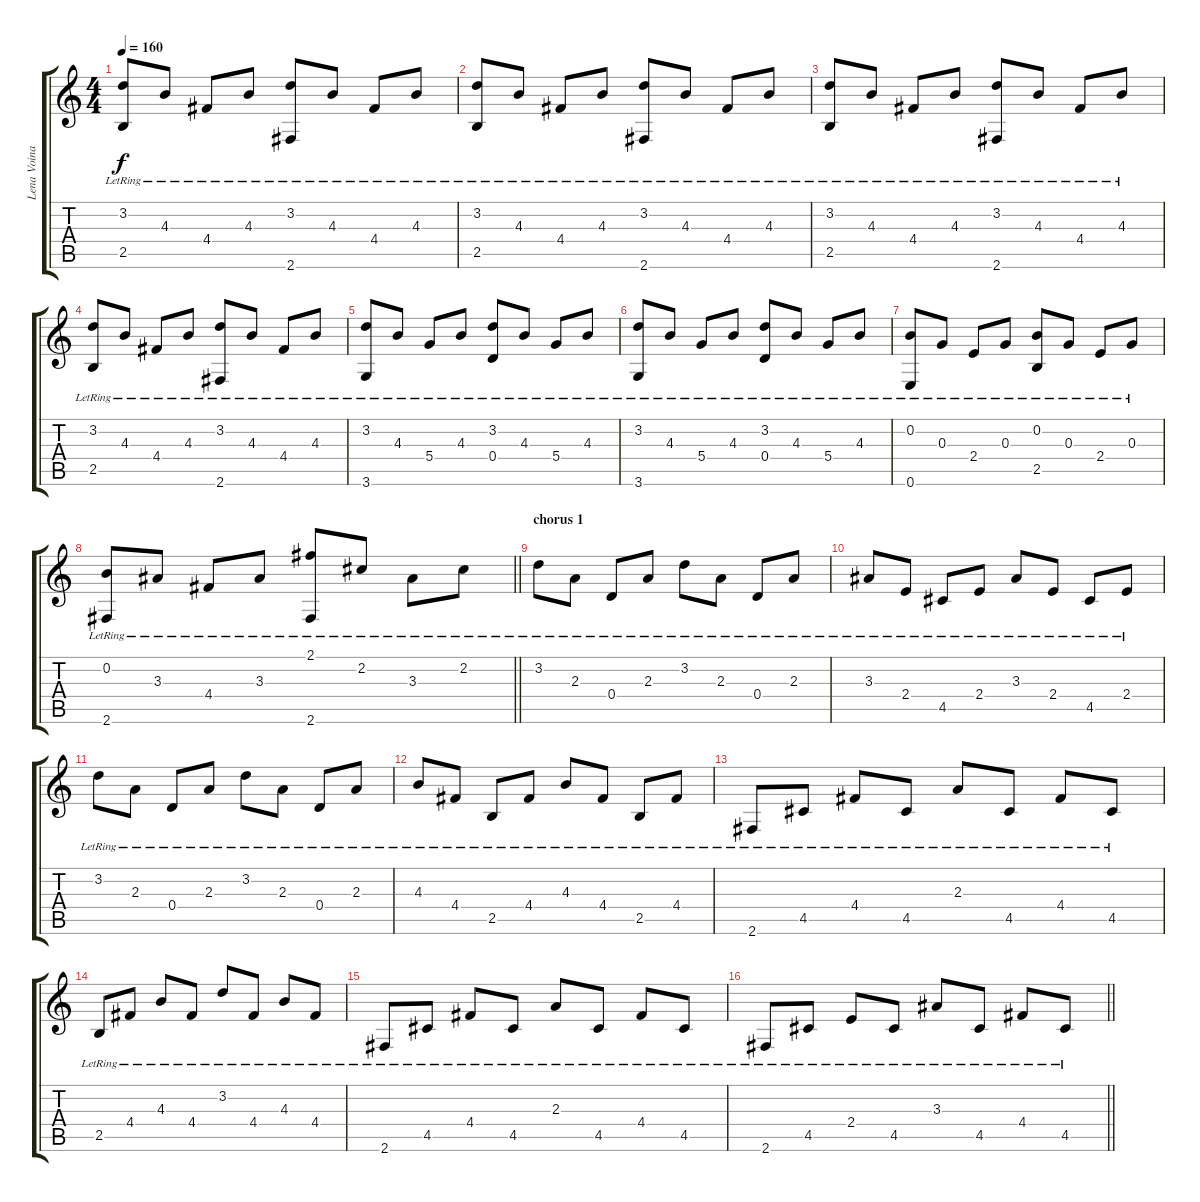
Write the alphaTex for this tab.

\track ("Lena Voinarovskaya " "Lena Voina") {instrument acousticguitarsteel}
\staff {score tabs}
\tuning (E4 B3 G3 D3 A2 E2) {hide}
\ts (4 4)
\tempo 160
\clef g2
\ks c
(3.2{lr} 2.5{lr}).8{dy f} 4.3{lr}.8 4.4{lr}.8 4.3{lr}.8 (3.2{lr} 2.6{lr}).8 4.3{lr}.8 4.4{lr}.8 4.3{lr}.8 |
(3.2{lr} 2.5{lr}).8 4.3{lr}.8 4.4{lr}.8 4.3{lr}.8 (3.2{lr} 2.6{lr}).8 4.3{lr}.8 4.4{lr}.8 4.3{lr}.8 |
(3.2{lr} 2.5{lr}).8 4.3{lr}.8 4.4{lr}.8 4.3{lr}.8 (3.2{lr} 2.6{lr}).8 4.3{lr}.8 4.4{lr}.8 4.3{lr}.8 |
(3.2{lr} 2.5{lr}).8 4.3{lr}.8 4.4{lr}.8 4.3{lr}.8 (3.2{lr} 2.6{lr}).8 4.3{lr}.8 4.4{lr}.8 4.3{lr}.8 |
(3.2{lr} 3.6{lr}).8 4.3{lr}.8 5.4{lr}.8 4.3{lr}.8 (3.2{lr} 0.4{lr}).8 4.3{lr}.8 5.4{lr}.8 4.3{lr}.8 |
(3.2{lr} 3.6{lr}).8 4.3{lr}.8 5.4{lr}.8 4.3{lr}.8 (3.2{lr} 0.4{lr}).8 4.3{lr}.8 5.4{lr}.8 4.3{lr}.8 |
(0.2{lr} 0.6{lr}).8 0.3{lr}.8 2.4{lr}.8 0.3{lr}.8 (0.2{lr} 2.5{lr}).8 0.3{lr}.8 2.4{lr}.8 0.3{lr}.8 |
\barLineRight lightlight
(0.2{lr} 2.6{lr}).8 3.3{lr}.8 4.4{lr}.8 3.3{lr}.8 (2.1{lr} 2.6{lr}).8 2.2{lr}.8 3.3{lr}.8 2.2{lr}.8 |
\section ("" "chorus 1")
3.2{lr}.8 2.3{lr}.8 0.4{lr}.8 2.3{lr}.8 3.2{lr}.8 2.3{lr}.8 0.4{lr}.8 2.3{lr}.8 |
3.3{lr}.8 2.4{lr}.8 4.5{lr}.8 2.4{lr}.8 3.3{lr}.8 2.4{lr}.8 4.5{lr}.8 2.4{lr}.8 |
3.2{lr}.8 2.3{lr}.8 0.4{lr}.8 2.3{lr}.8 3.2{lr}.8 2.3{lr}.8 0.4{lr}.8 2.3{lr}.8 |
4.3{lr}.8 4.4{lr}.8 2.5{lr}.8 4.4{lr}.8 4.3{lr}.8 4.4{lr}.8 2.5{lr}.8 4.4{lr}.8 |
2.6{lr}.8 4.5{lr}.8 4.4{lr}.8 4.5{lr}.8 2.3{lr}.8 4.5{lr}.8 4.4{lr}.8 4.5{lr}.8 |
2.5{lr}.8 4.4{lr}.8 4.3{lr}.8 4.4{lr}.8 3.2{lr}.8 4.4{lr}.8 4.3{lr}.8 4.4{lr}.8 |
2.6{lr}.8 4.5{lr}.8 4.4{lr}.8 4.5{lr}.8 2.3{lr}.8 4.5{lr}.8 4.4{lr}.8 4.5{lr}.8 |
\barLineRight lightlight
2.6{lr}.8 4.5{lr}.8 2.4{lr}.8 4.5{lr}.8 3.3{lr}.8 4.5{lr}.8 4.4{lr}.8 4.5{lr}.8
